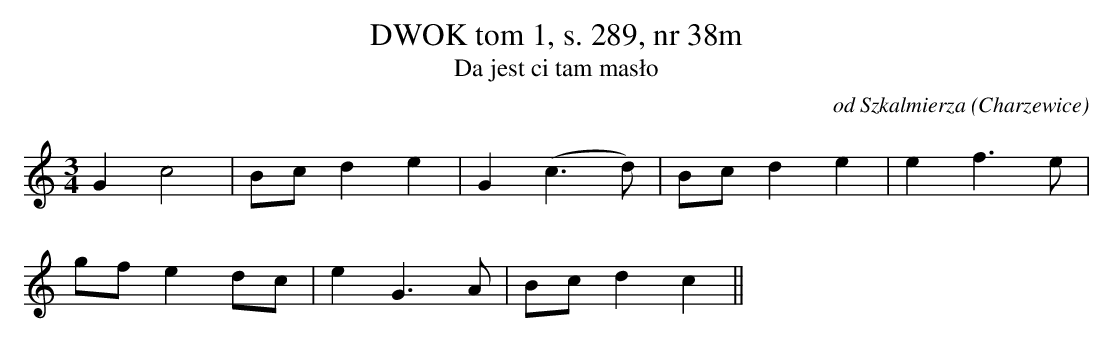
X:1
T: DWOK tom 1, s. 289, nr 38m
T: Da jest ci tam masło
O: od Szkalmierza (Charzewice)
M: 3/4
L: 1/8
K: C
G2c4 | Bcd2e2 | G2 (c3d) | Bcd2e2 | e2f3e |
gfe2dc | e2G3A | Bcd2c2||
